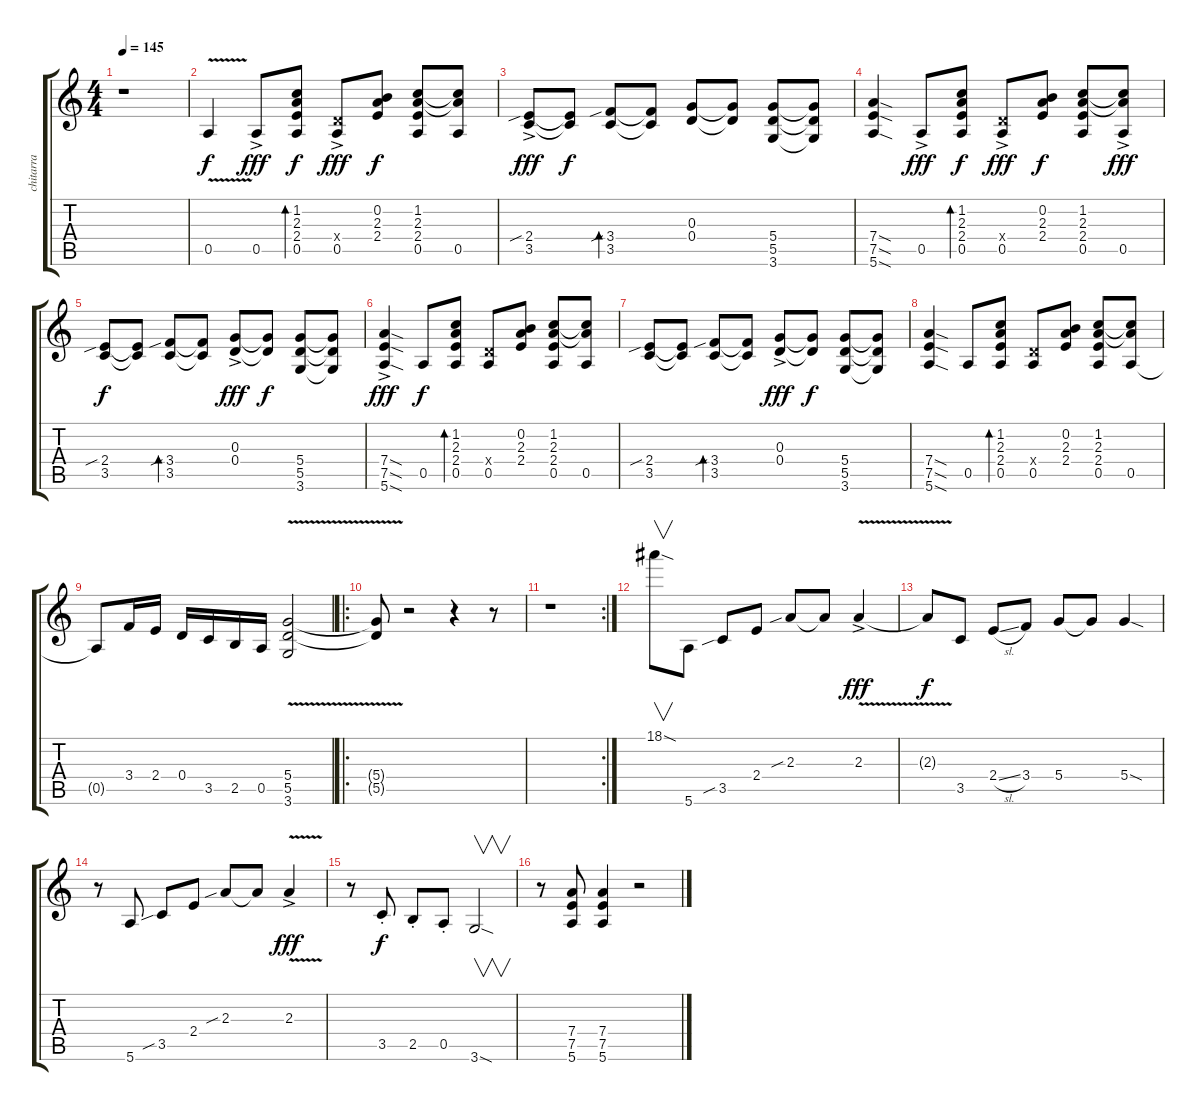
\track ("chitarra" "chitarra") {instrument distortionguitar}
\staff {score tabs}
\tuning (E4 B3 G3 D3 A2 E2) {hide}
\ts (4 4)
\tempo 145
\clef g2
\ks c
r.1{dy f instrument distortionguitar} |
0.5{v}.4 0.5{ac}.8{dy fff} (1.2 2.3 2.4 0.5).8{bd 120 dy f} (0.4{x} 0.5{ac}).8{dy fff} (0.2 2.3 2.4).8{dy f} (1.2 2.3 2.4 0.5).8 (1.2{t} 2.3{t} 0.5).8 |
(2.4{sib ac} 3.5).8{dy fff} (2.4{t} 3.5{t}).8{dy f} (3.4{sib} 3.5).8{bd 480} (3.4{t} 3.5{t}).8 (0.3 0.4).8 (0.3{t} 0.4{t}).8 (5.4 5.5 3.6).8 (5.4{t} 5.5{t} 3.6{t}).8 |
(7.4{sod} 7.5{sod} 5.6{sod}).4 0.5{ac}.8{dy fff} (1.2 2.3 2.4 0.5).8{bd 120 dy f} (0.4{x} 0.5{ac}).8{dy fff} (0.2 2.3 2.4).8{dy f} (1.2 2.3 2.4 0.5).8 (1.2{t} 2.3{t} 0.5{ac}).8{dy fff} |
(2.4{sib} 3.5).8{dy f} (2.4{t} 3.5{t}).8 (3.4{sib} 3.5).8{bd 480} (3.4{t} 3.5{t}).8 (0.3{ac} 0.4).8{dy fff} (0.3{t} 0.4{t}).8{dy f} (5.4 5.5 3.6).8 (5.4{t} 5.5{t} 3.6{t}).8 |
(7.4{sod ac} 7.5{sod} 5.6{sod}).4{dy fff} 0.5.8{dy f} (1.2 2.3 2.4 0.5).8{bd 120} (0.4{x} 0.5).8 (0.2 2.3 2.4).8 (1.2 2.3 2.4 0.5).8 (1.2{t} 2.3{t} 0.5).8 |
(2.4{sib} 3.5).8 (2.4{t} 3.5{t}).8 (3.4{sib} 3.5).8{bd 480} (3.4{t} 3.5{t}).8 (0.3{ac} 0.4).8{dy fff} (0.3{t} 0.4{t}).8{dy f} (5.4 5.5 3.6).8 (5.4{t} 5.5{t} 3.6{t}).8 |
(7.4{sod} 7.5{sod} 5.6{sod}).4 0.5.8 (1.2 2.3 2.4 0.5).8{bd 120} (0.4{x} 0.5).8 (0.2 2.3 2.4).8 (1.2 2.3 2.4 0.5).8 (1.2{t} 2.3{t} 0.5).8 |
0.5{t}.8 3.4.16 2.4.16 0.4.16 3.5.16 2.5.16 0.5.16 (5.4{v} 5.5 3.6).2 |
\ro
(5.4{t} 5.5{t}).8 r.2 r.4 r.8 |
\rc 2
r.1 |
18.1{sod}.8{v} 5.6.8 3.5{sib}.8 2.4.8 2.3{sib}.8 2.3{t}.8 2.3{v ac}.4{dy fff} |
2.3{t}.8{dy f} 3.5.8 2.4{sl}.8 3.4.8 5.4.8 5.4{t}.8 5.4{sod}.4 |
r.8 5.6.8 3.5{sib}.8 2.4.8 2.3{sib}.8 2.3{t}.8 2.3{v ac}.4{dy fff} |
r.8 3.5{st}.8{dy f} 2.5{st}.8 0.5{st}.8 3.6{sod}.2{v} |
r.8 (7.4 7.5 5.6).8 (7.4 7.5 5.6).4 r.2
